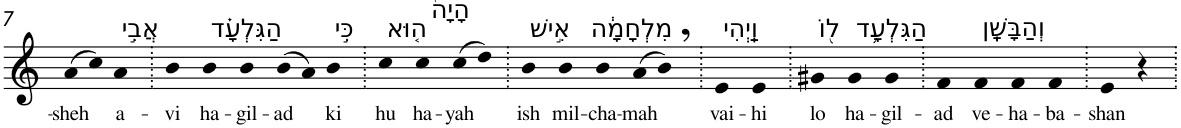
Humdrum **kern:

**kern	**text
*part1	*part1
*staff1	*staff1
*I"Piano	*
*I'Pno	*
!!LO:PB:g=z
*clefG2	*
*k[]	*
=7	=7
!	!LO:LY:b
(>8a	-sheh
8cc)	.
!LO:TX:a:t=אֲבִ֣י	!
!	!LO:LY:b
4a	a-
=8.	=8.
!	!LO:LY:b
4b	-vi
!LO:TX:a:t=הַגִּלְעָ֗ד	!
!	!LO:LY:b
4b	ha-
!	!LO:LY:b
4b	-gil-
!	!LO:LY:b
(>8b	-ad
8a)	.
!LO:TX:a:t=כִּ֣י	!
!	!LO:LY:b
4b	ki
=9.	=9.
!LO:TX:a:t=ה֤וּא	!
!	!LO:LY:b
4cc	hu
!LO:TX:a:t=הָיָה֙	!
!	!LO:LY:b
4cc	ha-
!	!LO:LY:b
(>8cc	-yah
8dd)	.
=10.	=10.
!LO:TX:a:t=אִ֣ישׁ	!
!	!LO:LY:b
4b	ish
!LO:TX:a:t=מִלְחָמָ֔ה	!
!	!LO:LY:b
4b	mil-
!	!LO:LY:b
4b	-cha-
!	!LO:LY:b
(>8a	-mah
8b,)	.
=11.	=11.
!LO:TX:a:t=וַֽיְהִי	!
!	!LO:LY:b
4e	vai-
!	!LO:LY:b
4e	-hi
=12.	=12.
!LO:TX:a:t=ל֖וֹ	!
!	!LO:LY:b
4g#X	lo
!LO:TX:a:t=הַגִּלְעָ֥ד	!
!	!LO:LY:b
4g#	ha-
!	!LO:LY:b
4g#	-gil-
=13.	=13.
!	!LO:LY:b
4f	-ad
!LO:TX:a:t=וְהַבָּשָֽׁן	!
!	!LO:LY:b
4f	ve-
!	!LO:LY:b
4f	-ha-
!	!LO:LY:b
4f	-ba-
=14.	=14.
!	!LO:LY:b
4e	-shan
4r	.
=.	=.
*-	*-
